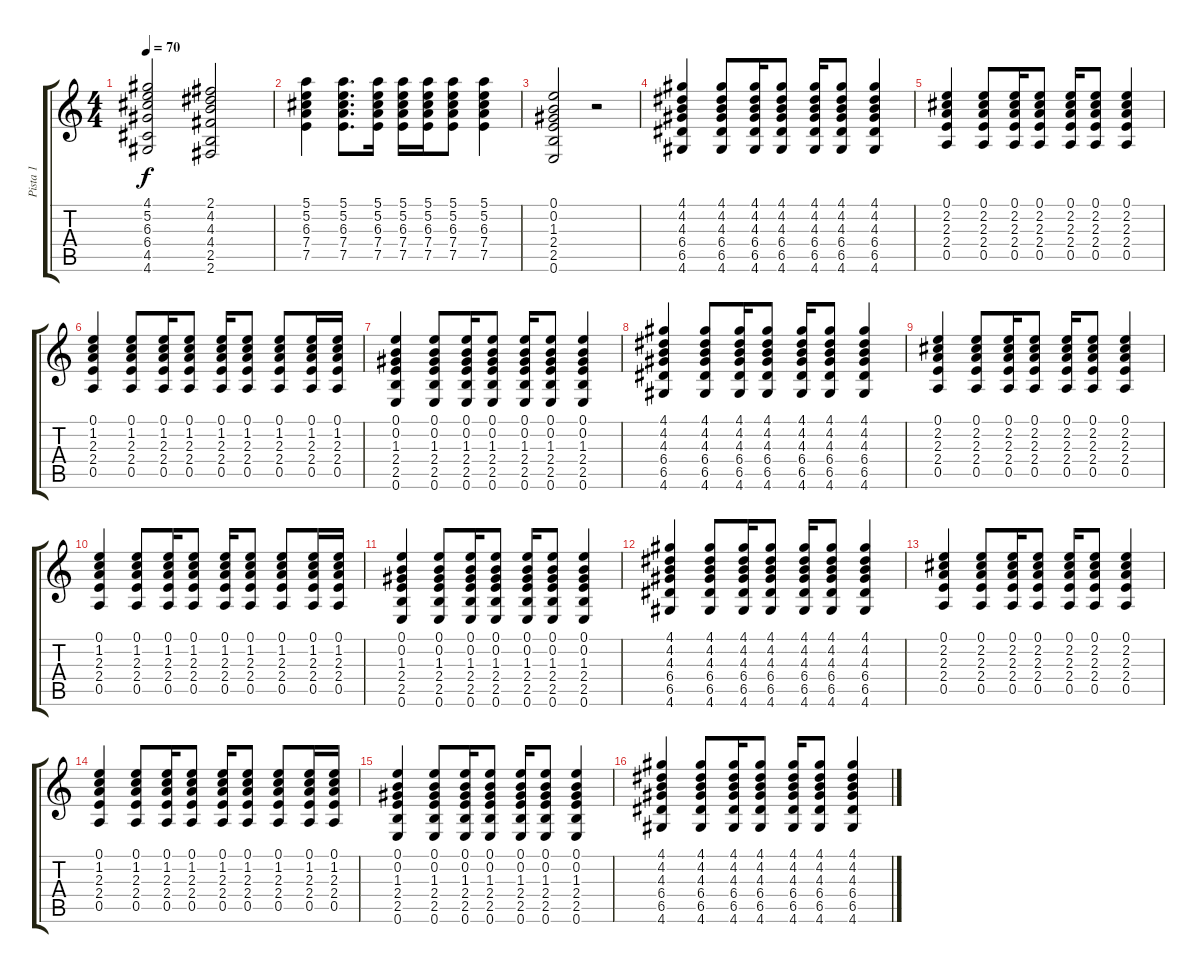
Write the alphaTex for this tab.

\track ("Pista 1" "Pista 1") {instrument electricguitarjazz}
\staff {score tabs}
\tuning (E4 B3 G3 D3 A2 E2) {hide}
\ts (4 4)
\tempo 70
\clef g2
\ks c
(4.1 5.2 6.3 6.4 4.5 4.6).2{dy f} (2.1 4.2 4.3 4.4 2.5 2.6).2 |
(5.1 5.2 6.3 7.4 7.5).4 (5.1 5.2 6.3 7.4 7.5).8{d} (5.1 5.2 6.3 7.4 7.5).16 (5.1 5.2 6.3 7.4 7.5).16 (5.1 5.2 6.3 7.4 7.5).16 (5.1 5.2 6.3 7.4 7.5).8 (5.1 5.2 6.3 7.4 7.5).4 |
(0.1 0.2 1.3 2.4 2.5 0.6).2 r.2 |
(4.1 4.2 4.3 6.4 6.5 4.6).4 (4.1 4.2 4.3 6.4 6.5 4.6).8 (4.1 4.2 4.3 6.4 6.5 4.6).16 (4.1 4.2 4.3 6.4 6.5 4.6).8 (4.1 4.2 4.3 6.4 6.5 4.6).16 (4.1 4.2 4.3 6.4 6.5 4.6).8 (4.1 4.2 4.3 6.4 6.5 4.6).4 |
(0.1 2.2 2.3 2.4 0.5).4 (0.1 2.2 2.3 2.4 0.5).8 (0.1 2.2 2.3 2.4 0.5).16 (0.1 2.2 2.3 2.4 0.5).8 (0.1 2.2 2.3 2.4 0.5).16 (0.1 2.2 2.3 2.4 0.5).8 (0.1 2.2 2.3 2.4 0.5).4 |
(0.1 1.2 2.3 2.4 0.5).4 (0.1 1.2 2.3 2.4 0.5).8 (0.1 1.2 2.3 2.4 0.5).16 (0.1 1.2 2.3 2.4 0.5).8 (0.1 1.2 2.3 2.4 0.5).16 (0.1 1.2 2.3 2.4 0.5).8 (0.1 1.2 2.3 2.4 0.5).8 (0.1 1.2 2.3 2.4 0.5).16 (0.1 1.2 2.3 2.4 0.5).16 |
(0.1 0.2 1.3 2.4 2.5 0.6).4 (0.1 0.2 1.3 2.4 2.5 0.6).8 (0.1 0.2 1.3 2.4 2.5 0.6).16 (0.1 0.2 1.3 2.4 2.5 0.6).8 (0.1 0.2 1.3 2.4 2.5 0.6).16 (0.1 0.2 1.3 2.4 2.5 0.6).8 (0.1 0.2 1.3 2.4 2.5 0.6).4 |
(4.1 4.2 4.3 6.4 6.5 4.6).4 (4.1 4.2 4.3 6.4 6.5 4.6).8 (4.1 4.2 4.3 6.4 6.5 4.6).16 (4.1 4.2 4.3 6.4 6.5 4.6).8 (4.1 4.2 4.3 6.4 6.5 4.6).16 (4.1 4.2 4.3 6.4 6.5 4.6).8 (4.1 4.2 4.3 6.4 6.5 4.6).4 |
(0.1 2.2 2.3 2.4 0.5).4 (0.1 2.2 2.3 2.4 0.5).8 (0.1 2.2 2.3 2.4 0.5).16 (0.1 2.2 2.3 2.4 0.5).8 (0.1 2.2 2.3 2.4 0.5).16 (0.1 2.2 2.3 2.4 0.5).8 (0.1 2.2 2.3 2.4 0.5).4 |
(0.1 1.2 2.3 2.4 0.5).4 (0.1 1.2 2.3 2.4 0.5).8 (0.1 1.2 2.3 2.4 0.5).16 (0.1 1.2 2.3 2.4 0.5).8 (0.1 1.2 2.3 2.4 0.5).16 (0.1 1.2 2.3 2.4 0.5).8 (0.1 1.2 2.3 2.4 0.5).8 (0.1 1.2 2.3 2.4 0.5).16 (0.1 1.2 2.3 2.4 0.5).16 |
(0.1 0.2 1.3 2.4 2.5 0.6).4 (0.1 0.2 1.3 2.4 2.5 0.6).8 (0.1 0.2 1.3 2.4 2.5 0.6).16 (0.1 0.2 1.3 2.4 2.5 0.6).8 (0.1 0.2 1.3 2.4 2.5 0.6).16 (0.1 0.2 1.3 2.4 2.5 0.6).8 (0.1 0.2 1.3 2.4 2.5 0.6).4 |
(4.1 4.2 4.3 6.4 6.5 4.6).4 (4.1 4.2 4.3 6.4 6.5 4.6).8 (4.1 4.2 4.3 6.4 6.5 4.6).16 (4.1 4.2 4.3 6.4 6.5 4.6).8 (4.1 4.2 4.3 6.4 6.5 4.6).16 (4.1 4.2 4.3 6.4 6.5 4.6).8 (4.1 4.2 4.3 6.4 6.5 4.6).4 |
(0.1 2.2 2.3 2.4 0.5).4 (0.1 2.2 2.3 2.4 0.5).8 (0.1 2.2 2.3 2.4 0.5).16 (0.1 2.2 2.3 2.4 0.5).8 (0.1 2.2 2.3 2.4 0.5).16 (0.1 2.2 2.3 2.4 0.5).8 (0.1 2.2 2.3 2.4 0.5).4 |
(0.1 1.2 2.3 2.4 0.5).4 (0.1 1.2 2.3 2.4 0.5).8 (0.1 1.2 2.3 2.4 0.5).16 (0.1 1.2 2.3 2.4 0.5).8 (0.1 1.2 2.3 2.4 0.5).16 (0.1 1.2 2.3 2.4 0.5).8 (0.1 1.2 2.3 2.4 0.5).8 (0.1 1.2 2.3 2.4 0.5).16 (0.1 1.2 2.3 2.4 0.5).16 |
(0.1 0.2 1.3 2.4 2.5 0.6).4 (0.1 0.2 1.3 2.4 2.5 0.6).8 (0.1 0.2 1.3 2.4 2.5 0.6).16 (0.1 0.2 1.3 2.4 2.5 0.6).8 (0.1 0.2 1.3 2.4 2.5 0.6).16 (0.1 0.2 1.3 2.4 2.5 0.6).8 (0.1 0.2 1.3 2.4 2.5 0.6).4 |
(4.1 4.2 4.3 6.4 6.5 4.6).4 (4.1 4.2 4.3 6.4 6.5 4.6).8 (4.1 4.2 4.3 6.4 6.5 4.6).16 (4.1 4.2 4.3 6.4 6.5 4.6).8 (4.1 4.2 4.3 6.4 6.5 4.6).16 (4.1 4.2 4.3 6.4 6.5 4.6).8 (4.1 4.2 4.3 6.4 6.5 4.6).4
